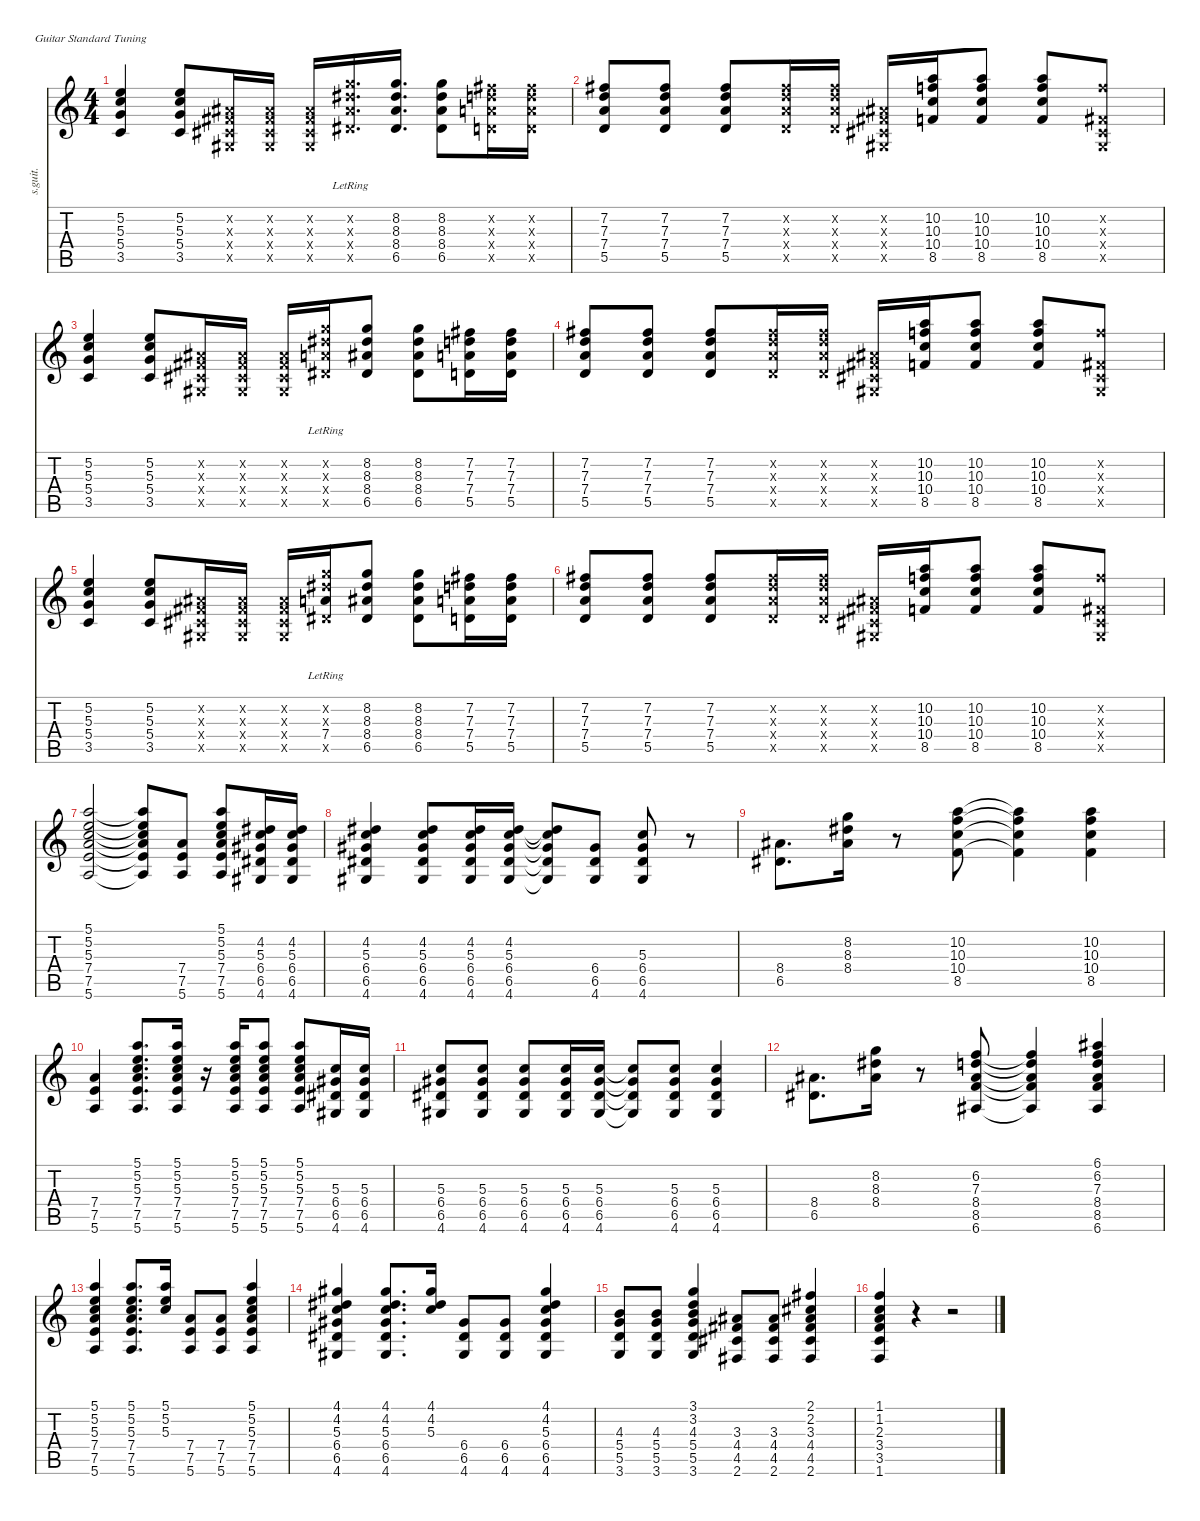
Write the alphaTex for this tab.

\defaultSystemsLayout 4
\hideDynamics
\bracketExtendMode nobrackets
\track ("Thom Yorke" "s.guit.") {instrument acousticguitarsteel}
\staff {score tabs}
\tuning (E4 B3 G3 D3 A2 E2)
\ts (4 4)
\beaming (8 2 2 2 2)
\tempo (88 hide)
\clef g2
\ks c
(5.2 5.3 5.4 3.5).4{lyrics (0 "") lyrics (1 "") lyrics (2 "") lyrics (3 "") lyrics (4 "") dy f instrument acousticguitarsteel} (5.2 5.3 5.4 3.5).8{lyrics (0 "") lyrics (1 "") lyrics (2 "") lyrics (3 "") lyrics (4 "")} (-1.2{x acc #} -1.3{x acc #} -1.4{x acc #} -1.5{x acc #}).16{lyrics (0 "") lyrics (1 "") lyrics (2 "") lyrics (3 "") lyrics (4 "")} (-1.2{x acc #} -1.3{x acc #} -1.4{x acc #} -1.5{x acc #}).16{lyrics (0 "") lyrics (1 "") lyrics (2 "") lyrics (3 "") lyrics (4 "")} (-1.2{x acc #} -1.3{x acc #} -1.4{x acc #} -1.5{x acc #}).16{lyrics (0 "") lyrics (1 "") lyrics (2 "") lyrics (3 "") lyrics (4 "")} (8.2{lr x} 8.3{lr x acc #} 6.5{lr x acc #} 8.4{lr x acc #}).16{d lyrics (0 "") lyrics (1 "") lyrics (2 "") lyrics (3 "") lyrics (4 "")} (8.2 8.3{acc #} 8.4{acc #} 6.5{acc #}).16{d lyrics (0 "") lyrics (1 "") lyrics (2 "") lyrics (3 "") lyrics (4 "")} (8.2 8.3{acc #} 8.4{acc #} 6.5{acc #}).8{lyrics (0 "") lyrics (1 "") lyrics (2 "") lyrics (3 "") lyrics (4 "")} (7.2{x acc #} 7.3{x} 7.4{x} 5.5{x}).16{lyrics (0 "") lyrics (1 "") lyrics (2 "") lyrics (3 "") lyrics (4 "")} (5.5{x} 7.4{x} 7.3{x} 7.2{x acc #}).16{lyrics (0 "") lyrics (1 "") lyrics (2 "") lyrics (3 "") lyrics (4 "")} |
(7.2{acc #} 7.3 7.4 5.5).8{lyrics (0 "") lyrics (1 "") lyrics (2 "") lyrics (3 "") lyrics (4 "")} (7.2{acc #} 7.3 7.4 5.5).8{lyrics (0 "") lyrics (1 "") lyrics (2 "") lyrics (3 "") lyrics (4 "")} (7.2{acc #} 7.3 7.4 5.5).8{lyrics (0 "") lyrics (1 "") lyrics (2 "") lyrics (3 "") lyrics (4 "")} (7.2{x acc #} 7.3{x} 7.4{x} 5.5{x}).16{lyrics (0 "") lyrics (1 "") lyrics (2 "") lyrics (3 "") lyrics (4 "")} (7.2{x acc #} 7.3{x} 7.4{x} 5.5{x}).16{lyrics (0 "") lyrics (1 "") lyrics (2 "") lyrics (3 "") lyrics (4 "")} (-1.2{x acc #} -1.3{x acc #} -1.4{x acc #} -1.5{x acc #}).16{lyrics (0 "") lyrics (1 "") lyrics (2 "") lyrics (3 "") lyrics (4 "")} (10.2 10.3 10.4 8.5).16{lyrics (0 "") lyrics (1 "") lyrics (2 "") lyrics (3 "") lyrics (4 "")} (10.2 10.3 10.4 8.5).8{lyrics (0 "") lyrics (1 "") lyrics (2 "") lyrics (3 "") lyrics (4 "")} (10.2 10.3 10.4 8.5).8{lyrics (0 "") lyrics (1 "") lyrics (2 "") lyrics (3 "") lyrics (4 "")} (-1.3{x acc #} -1.4{x acc #} -1.5{x acc #} 6.2{x}).8{lyrics (0 "") lyrics (1 "") lyrics (2 "") lyrics (3 "") lyrics (4 "")} |
(5.2 5.3 5.4 3.5).4{lyrics (0 "") lyrics (1 "") lyrics (2 "") lyrics (3 "") lyrics (4 "")} (5.2 5.3 5.4 3.5).8{lyrics (0 "") lyrics (1 "") lyrics (2 "") lyrics (3 "") lyrics (4 "")} (-1.2{x acc #} -1.3{x acc #} -1.4{x acc #} -1.5{x acc #}).16{lyrics (0 "") lyrics (1 "") lyrics (2 "") lyrics (3 "") lyrics (4 "")} (-1.2{x acc #} -1.3{x acc #} -1.4{x acc #} -1.5{x acc #}).16{lyrics (0 "") lyrics (1 "") lyrics (2 "") lyrics (3 "") lyrics (4 "")} (-1.2{x acc #} -1.3{x acc #} -1.4{x acc #} -1.5{x acc #}).16{lyrics (0 "") lyrics (1 "") lyrics (2 "") lyrics (3 "") lyrics (4 "")} (8.2{lr x} 8.3{lr x acc #} 6.5{lr x acc #} 7.4{lr x}).16{lyrics (0 "") lyrics (1 "") lyrics (2 "") lyrics (3 "") lyrics (4 "")} (8.2 8.3{acc #} 8.4{acc #} 6.5{acc #}).8{lyrics (0 "") lyrics (1 "") lyrics (2 "") lyrics (3 "") lyrics (4 "")} (8.2 8.3{acc #} 8.4{acc #} 6.5{acc #}).8{lyrics (0 "") lyrics (1 "") lyrics (2 "") lyrics (3 "") lyrics (4 "")} (7.2{acc #} 7.3 7.4 5.5).16{lyrics (0 "") lyrics (1 "") lyrics (2 "") lyrics (3 "") lyrics (4 "")} (7.2{acc #} 7.3 7.4 5.5).16{lyrics (0 "") lyrics (1 "") lyrics (2 "") lyrics (3 "") lyrics (4 "")} |
(7.2{acc #} 7.3 7.4 5.5).8{lyrics (0 "") lyrics (1 "") lyrics (2 "") lyrics (3 "") lyrics (4 "")} (7.2{acc #} 7.3 7.4 5.5).8{lyrics (0 "") lyrics (1 "") lyrics (2 "") lyrics (3 "") lyrics (4 "")} (7.2{acc #} 7.3 7.4 5.5).8{lyrics (0 "") lyrics (1 "") lyrics (2 "") lyrics (3 "") lyrics (4 "")} (7.2{x acc #} 7.3{x} 7.4{x} 5.5{x}).16{lyrics (0 "") lyrics (1 "") lyrics (2 "") lyrics (3 "") lyrics (4 "")} (7.2{x acc #} 7.3{x} 7.4{x} 5.5{x}).16{lyrics (0 "") lyrics (1 "") lyrics (2 "") lyrics (3 "") lyrics (4 "")} (-1.2{x acc #} -1.3{x acc #} -1.4{x acc #} -1.5{x acc #}).16{lyrics (0 "") lyrics (1 "") lyrics (2 "") lyrics (3 "") lyrics (4 "")} (10.2 10.3 10.4 8.5).16{lyrics (0 "") lyrics (1 "") lyrics (2 "") lyrics (3 "") lyrics (4 "")} (10.2 10.3 10.4 8.5).8{lyrics (0 "") lyrics (1 "") lyrics (2 "") lyrics (3 "") lyrics (4 "")} (10.2 10.3 10.4 8.5).8{lyrics (0 "") lyrics (1 "") lyrics (2 "") lyrics (3 "") lyrics (4 "")} (-1.3{x acc #} -1.4{x acc #} -1.5{x acc #} 6.2{x}).8{lyrics (0 "") lyrics (1 "") lyrics (2 "") lyrics (3 "") lyrics (4 "")} |
(5.2 5.3 5.4 3.5).4{lyrics (0 "") lyrics (1 "") lyrics (2 "") lyrics (3 "") lyrics (4 "")} (5.2 5.3 5.4 3.5).8{lyrics (0 "") lyrics (1 "") lyrics (2 "") lyrics (3 "") lyrics (4 "")} (-1.2{x acc #} -1.3{x acc #} -1.4{x acc #} -1.5{x acc #}).16{lyrics (0 "") lyrics (1 "") lyrics (2 "") lyrics (3 "") lyrics (4 "")} (-1.2{x acc #} -1.3{x acc #} -1.4{x acc #} -1.5{x acc #}).16{lyrics (0 "") lyrics (1 "") lyrics (2 "") lyrics (3 "") lyrics (4 "")} (-1.2{x acc #} -1.3{x acc #} -1.4{x acc #} -1.5{x acc #}).16{lyrics (0 "") lyrics (1 "") lyrics (2 "") lyrics (3 "") lyrics (4 "")} (8.2{lr x} 8.3{lr x acc #} 6.5{lr x acc #} 7.4{lr}).16{lyrics (0 "") lyrics (1 "") lyrics (2 "") lyrics (3 "") lyrics (4 "")} (8.2 8.3{acc #} 8.4{acc #} 6.5{acc #}).8{lyrics (0 "") lyrics (1 "") lyrics (2 "") lyrics (3 "") lyrics (4 "")} (8.2 8.3{acc #} 8.4{acc #} 6.5{acc #}).8{lyrics (0 "") lyrics (1 "") lyrics (2 "") lyrics (3 "") lyrics (4 "")} (7.2{acc #} 7.3 7.4 5.5).16{lyrics (0 "") lyrics (1 "") lyrics (2 "") lyrics (3 "") lyrics (4 "")} (7.2{acc #} 7.3 7.4 5.5).16{lyrics (0 "") lyrics (1 "") lyrics (2 "") lyrics (3 "") lyrics (4 "")} |
(7.2{acc #} 7.3 7.4 5.5).8{lyrics (0 "") lyrics (1 "") lyrics (2 "") lyrics (3 "") lyrics (4 "")} (7.2{acc #} 7.3 7.4 5.5).8{lyrics (0 "") lyrics (1 "") lyrics (2 "") lyrics (3 "") lyrics (4 "")} (7.2{acc #} 7.3 7.4 5.5).8{lyrics (0 "") lyrics (1 "") lyrics (2 "") lyrics (3 "") lyrics (4 "")} (7.2{x acc #} 7.3{x} 7.4{x} 5.5{x}).16{lyrics (0 "") lyrics (1 "") lyrics (2 "") lyrics (3 "") lyrics (4 "")} (7.2{x acc #} 7.3{x} 7.4{x} 5.5{x}).16{lyrics (0 "") lyrics (1 "") lyrics (2 "") lyrics (3 "") lyrics (4 "")} (-1.2{x acc #} -1.3{x acc #} -1.4{x acc #} -1.5{x acc #}).16{lyrics (0 "") lyrics (1 "") lyrics (2 "") lyrics (3 "") lyrics (4 "")} (10.2 10.3 10.4 8.5).16{lyrics (0 "") lyrics (1 "") lyrics (2 "") lyrics (3 "") lyrics (4 "")} (10.2 10.3 10.4 8.5).8{lyrics (0 "") lyrics (1 "") lyrics (2 "") lyrics (3 "") lyrics (4 "")} (10.2 10.3 10.4 8.5).8{lyrics (0 "") lyrics (1 "") lyrics (2 "") lyrics (3 "") lyrics (4 "")} (-1.3{x acc #} -1.4{x acc #} -1.5{x acc #} 6.2{x}).8{lyrics (0 "") lyrics (1 "") lyrics (2 "") lyrics (3 "") lyrics (4 "")} |
(5.1 5.2 5.3 7.4 7.5 5.6).2{lyrics (0 "") lyrics (1 "") lyrics (2 "") lyrics (3 "") lyrics (4 "")} (5.1{t} 5.2{t} 5.3{t} 7.4{t} 7.5{t} 5.6{t}).8{lyrics (0 "") lyrics (1 "") lyrics (2 "") lyrics (3 "") lyrics (4 "")} (7.4 7.5 5.6).8{lyrics (0 "") lyrics (1 "") lyrics (2 "") lyrics (3 "") lyrics (4 "")} (5.1 5.2 5.3 7.4 7.5 5.6).8{lyrics (0 "") lyrics (1 "") lyrics (2 "") lyrics (3 "") lyrics (4 "")} (4.2{acc #} 5.3 6.4{acc #} 6.5{acc #} 4.6{acc #}).16{lyrics (0 "") lyrics (1 "") lyrics (2 "") lyrics (3 "") lyrics (4 "")} (4.2{acc #} 5.3 6.4{acc #} 6.5{acc #} 4.6{acc #}).16{lyrics (0 "") lyrics (1 "") lyrics (2 "") lyrics (3 "") lyrics (4 "")} |
(4.2{acc #} 5.3 6.4{acc #} 6.5{acc #} 4.6{acc #}).4{lyrics (0 "") lyrics (1 "") lyrics (2 "") lyrics (3 "") lyrics (4 "")} (4.2{acc #} 5.3 6.4{acc #} 6.5{acc #} 4.6{acc #}).8{lyrics (0 "") lyrics (1 "") lyrics (2 "") lyrics (3 "") lyrics (4 "")} (4.2{acc #} 5.3 6.4{acc #} 6.5{acc #} 4.6{acc #}).16{lyrics (0 "") lyrics (1 "") lyrics (2 "") lyrics (3 "") lyrics (4 "")} (4.2{acc #} 5.3 6.4{acc #} 6.5{acc #} 4.6{acc #}).16{lyrics (0 "") lyrics (1 "") lyrics (2 "") lyrics (3 "") lyrics (4 "")} (4.2{t} 5.3{t} 6.4{t} 6.5{t} 4.6{t}).8{lyrics (0 "") lyrics (1 "") lyrics (2 "") lyrics (3 "") lyrics (4 "")} (6.4{acc #} 6.5{acc #} 4.6{acc #}).8{lyrics (0 "") lyrics (1 "") lyrics (2 "") lyrics (3 "") lyrics (4 "")} (5.3 6.4{acc #} 6.5{acc #} 4.6{acc #}).8{lyrics (0 "") lyrics (1 "") lyrics (2 "") lyrics (3 "") lyrics (4 "")} r.8 |
(8.4{acc #} 6.5{acc #}).8{d lyrics (0 "") lyrics (1 "") lyrics (2 "") lyrics (3 "") lyrics (4 "")} (8.2 8.3{acc #} 8.4{acc #}).16{lyrics (0 "") lyrics (1 "") lyrics (2 "") lyrics (3 "") lyrics (4 "")} r.8 (10.2 10.3 10.4 8.5).8{lyrics (0 "") lyrics (1 "") lyrics (2 "") lyrics (3 "") lyrics (4 "")} (10.2{t} 10.3{t} 10.4{t} 8.5{t}).4{lyrics (0 "") lyrics (1 "") lyrics (2 "") lyrics (3 "") lyrics (4 "")} (10.2 10.3 10.4 8.5).4{lyrics (0 "") lyrics (1 "") lyrics (2 "") lyrics (3 "") lyrics (4 "")} |
(7.4 7.5 5.6).4{lyrics (0 "") lyrics (1 "") lyrics (2 "") lyrics (3 "") lyrics (4 "")} (5.1 5.2 5.3 7.4 7.5 5.6).8{d lyrics (0 "") lyrics (1 "") lyrics (2 "") lyrics (3 "") lyrics (4 "")} (5.1 5.2 5.3 7.4 7.5 5.6).16{lyrics (0 "") lyrics (1 "") lyrics (2 "") lyrics (3 "") lyrics (4 "")} r.16 (5.1 5.2 5.3 7.4 7.5 5.6).16{lyrics (0 "") lyrics (1 "") lyrics (2 "") lyrics (3 "") lyrics (4 "")} (5.1 5.2 5.3 7.4 7.5 5.6).8{lyrics (0 "") lyrics (1 "") lyrics (2 "") lyrics (3 "") lyrics (4 "")} (5.1 5.2 5.3 7.4 7.5 5.6).8{lyrics (0 "") lyrics (1 "") lyrics (2 "") lyrics (3 "") lyrics (4 "")} (5.3 6.4{acc #} 6.5{acc #} 4.6{acc #}).16{lyrics (0 "") lyrics (1 "") lyrics (2 "") lyrics (3 "") lyrics (4 "")} (5.3 6.4{acc #} 6.5{acc #} 4.6{acc #}).16{lyrics (0 "") lyrics (1 "") lyrics (2 "") lyrics (3 "") lyrics (4 "")} |
(5.3 6.4{acc #} 6.5{acc #} 4.6{acc #}).8{lyrics (0 "") lyrics (1 "") lyrics (2 "") lyrics (3 "") lyrics (4 "")} (5.3 6.4{acc #} 6.5{acc #} 4.6{acc #}).8{lyrics (0 "") lyrics (1 "") lyrics (2 "") lyrics (3 "") lyrics (4 "")} (5.3 6.4{acc #} 6.5{acc #} 4.6{acc #}).8{lyrics (0 "") lyrics (1 "") lyrics (2 "") lyrics (3 "") lyrics (4 "")} (5.3 6.4{acc #} 6.5{acc #} 4.6{acc #}).16{lyrics (0 "") lyrics (1 "") lyrics (2 "") lyrics (3 "") lyrics (4 "")} (5.3 6.4{acc #} 6.5{acc #} 4.6{acc #}).16{lyrics (0 "") lyrics (1 "") lyrics (2 "") lyrics (3 "") lyrics (4 "")} (5.3{t} 6.4{t} 6.5{t} 4.6{t}).8{lyrics (0 "") lyrics (1 "") lyrics (2 "") lyrics (3 "") lyrics (4 "")} (5.3 6.4{acc #} 6.5{acc #} 4.6{acc #}).8{lyrics (0 "") lyrics (1 "") lyrics (2 "") lyrics (3 "") lyrics (4 "")} (5.3 6.4{acc #} 6.5{acc #} 4.6{acc #}).4{lyrics (0 "") lyrics (1 "") lyrics (2 "") lyrics (3 "") lyrics (4 "")} |
(8.4{acc #} 6.5{acc #}).8{d lyrics (0 "") lyrics (1 "") lyrics (2 "") lyrics (3 "") lyrics (4 "")} (8.2 8.3{acc #} 8.4{acc #}).16{lyrics (0 "") lyrics (1 "") lyrics (2 "") lyrics (3 "") lyrics (4 "")} r.8 (6.2 7.3 8.4{acc #} 8.5 6.6{acc #}).8{lyrics (0 "") lyrics (1 "") lyrics (2 "") lyrics (3 "") lyrics (4 "")} (6.2{t} 7.3{t} 8.4{t} 8.5{t} 6.6{t}).4{lyrics (0 "") lyrics (1 "") lyrics (2 "") lyrics (3 "") lyrics (4 "")} (6.1{acc #} 6.2 7.3 8.4{acc #} 8.5 6.6{acc #}).4{lyrics (0 "") lyrics (1 "") lyrics (2 "") lyrics (3 "") lyrics (4 "")} |
(5.1 5.2 5.3 7.4 7.5 5.6).4{lyrics (0 "") lyrics (1 "") lyrics (2 "") lyrics (3 "") lyrics (4 "")} (5.1 5.2 5.3 7.4 7.5 5.6).8{d lyrics (0 "") lyrics (1 "") lyrics (2 "") lyrics (3 "") lyrics (4 "")} (5.1 5.2 5.3).16{lyrics (0 "") lyrics (1 "") lyrics (2 "") lyrics (3 "") lyrics (4 "")} (7.4 7.5 5.6).8{lyrics (0 "") lyrics (1 "") lyrics (2 "") lyrics (3 "") lyrics (4 "")} (7.4 7.5 5.6).8{lyrics (0 "") lyrics (1 "") lyrics (2 "") lyrics (3 "") lyrics (4 "")} (5.1 5.2 5.3 7.4 7.5 5.6).4{lyrics (0 "") lyrics (1 "") lyrics (2 "") lyrics (3 "") lyrics (4 "")} |
(4.1{acc #} 4.2{acc #} 5.3 6.4{acc #} 6.5{acc #} 4.6{acc #}).4{lyrics (0 "") lyrics (1 "") lyrics (2 "") lyrics (3 "") lyrics (4 "")} (4.1{acc #} 4.2{acc #} 5.3 6.4{acc #} 6.5{acc #} 4.6{acc #}).8{d lyrics (0 "") lyrics (1 "") lyrics (2 "") lyrics (3 "") lyrics (4 "")} (4.1{acc #} 4.2{acc #} 5.3).16{lyrics (0 "") lyrics (1 "") lyrics (2 "") lyrics (3 "") lyrics (4 "")} (6.4{acc #} 6.5{acc #} 4.6{acc #}).8{lyrics (0 "") lyrics (1 "") lyrics (2 "") lyrics (3 "") lyrics (4 "")} (6.4{acc #} 6.5{acc #} 4.6{acc #}).8{lyrics (0 "") lyrics (1 "") lyrics (2 "") lyrics (3 "") lyrics (4 "")} (4.1{acc #} 4.2{acc #} 5.3 6.4{acc #} 6.5{acc #} 4.6{acc #}).4{lyrics (0 "") lyrics (1 "") lyrics (2 "") lyrics (3 "") lyrics (4 "")} |
(4.3 5.4 5.5 3.6).8{lyrics (0 "") lyrics (1 "") lyrics (2 "") lyrics (3 "") lyrics (4 "")} (4.3 5.4 5.5 3.6).8{lyrics (0 "") lyrics (1 "") lyrics (2 "") lyrics (3 "") lyrics (4 "")} (3.1 3.2 4.3 5.4 5.5 3.6).4{lyrics (0 "") lyrics (1 "") lyrics (2 "") lyrics (3 "") lyrics (4 "")} (3.3{acc #} 4.4{acc #} 4.5{acc #} 2.6{acc #}).8{lyrics (0 "") lyrics (1 "") lyrics (2 "") lyrics (3 "") lyrics (4 "")} (3.3{acc #} 4.4{acc #} 4.5{acc #} 2.6{acc #}).8{lyrics (0 "") lyrics (1 "") lyrics (2 "") lyrics (3 "") lyrics (4 "")} (2.1{acc #} 2.2{acc #} 3.3{acc #} 4.4{acc #} 4.5{acc #} 2.6{acc #}).4{lyrics (0 "") lyrics (1 "") lyrics (2 "") lyrics (3 "") lyrics (4 "")} |
(1.1 1.2 2.3 3.4 3.5 1.6).4{lyrics (0 "") lyrics (1 "") lyrics (2 "") lyrics (3 "") lyrics (4 "")} r.4 r.2
